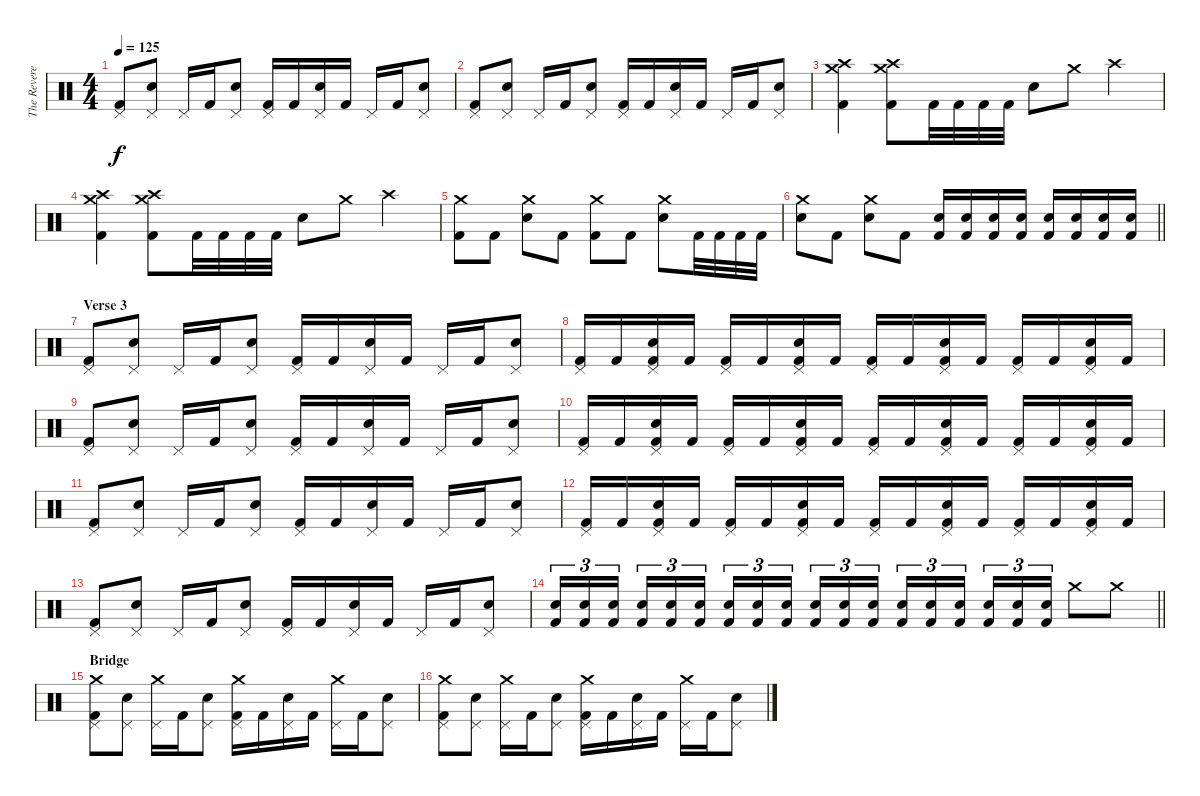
\track ("The Reverend" "The Revere") {instrument percussion}
\staff {score}
\articulation defaults
\ts (4 4)
\tempo 125
\clef neutral
\ks c
("Pedal Hi-Hat (hit)" "Kick (hit) 2").8{dy f} ("Pedal Hi-Hat (hit)" "Electric Snare (hit)").8 "Pedal Hi-Hat (hit)".16 "Kick (hit) 2".16 ("Pedal Hi-Hat (hit)" "Electric Snare (hit)").8 ("Pedal Hi-Hat (hit)" "Kick (hit) 2").16 "Kick (hit) 2".16 ("Pedal Hi-Hat (hit)" "Electric Snare (hit)").16 "Kick (hit) 2".16 "Pedal Hi-Hat (hit)".16 "Kick (hit) 2".16 ("Pedal Hi-Hat (hit)" "Electric Snare (hit)").8 |
("Pedal Hi-Hat (hit)" "Kick (hit) 2").8 ("Pedal Hi-Hat (hit)" "Electric Snare (hit)").8 "Pedal Hi-Hat (hit)".16 "Kick (hit) 2".16 ("Pedal Hi-Hat (hit)" "Electric Snare (hit)").8 ("Pedal Hi-Hat (hit)" "Kick (hit) 2").16 "Kick (hit) 2".16 ("Pedal Hi-Hat (hit)" "Electric Snare (hit)").16 "Kick (hit) 2".16 "Pedal Hi-Hat (hit)".16 "Kick (hit) 2".16 ("Pedal Hi-Hat (hit)" "Electric Snare (hit)").8 |
("Crash medium (hit)" "Crash high (hit)" "Kick (hit) 2").4 ("Crash medium (hit)" "Crash high (hit)" "Kick (hit) 2").8 "Kick (hit) 2".32 "Kick (hit) 2".32 "Kick (hit) 2".32 "Kick (hit) 2".32 "Electric Snare (hit)".8 "Crash medium (hit)".8 "Crash high (hit)".4 |
("Crash medium (hit)" "Crash high (hit)" "Kick (hit) 2").4 ("Crash medium (hit)" "Crash high (hit)" "Kick (hit) 2").8 "Kick (hit) 2".32 "Kick (hit) 2".32 "Kick (hit) 2".32 "Kick (hit) 2".32 "Electric Snare (hit)".8 "Crash medium (hit)".8 "Crash high (hit)".4 |
("Crash medium (hit)" "Kick (hit) 2").8 "Kick (hit) 2".8 ("Crash medium (hit)" "Electric Snare (hit)").8 "Kick (hit) 2".8 ("Crash medium (hit)" "Kick (hit) 2").8 "Kick (hit) 2".8 ("Crash medium (hit)" "Electric Snare (hit)").8 "Kick (hit) 2".32 "Kick (hit) 2".32 "Kick (hit) 2".32 "Kick (hit) 2".32 |
\barLineRight lightlight
("Crash medium (hit)" "Electric Snare (hit)").8 "Kick (hit) 2".8 ("Crash medium (hit)" "Electric Snare (hit)").8 "Kick (hit) 2".8 ("Electric Snare (hit)" "Kick (hit) 2").16 ("Electric Snare (hit)" "Kick (hit) 2").16 ("Electric Snare (hit)" "Kick (hit) 2").16 ("Electric Snare (hit)" "Kick (hit) 2").16 ("Electric Snare (hit)" "Kick (hit) 2").16 ("Electric Snare (hit)" "Kick (hit) 2").16 ("Electric Snare (hit)" "Kick (hit) 2").16 ("Electric Snare (hit)" "Kick (hit) 2").16 |
\section ("" "Verse 3")
("Pedal Hi-Hat (hit)" "Kick (hit) 2").8 ("Pedal Hi-Hat (hit)" "Electric Snare (hit)").8 "Pedal Hi-Hat (hit)".16 "Kick (hit) 2".16 ("Pedal Hi-Hat (hit)" "Electric Snare (hit)").8 ("Pedal Hi-Hat (hit)" "Kick (hit) 2").16 "Kick (hit) 2".16 ("Pedal Hi-Hat (hit)" "Electric Snare (hit)").16 "Kick (hit) 2".16 "Pedal Hi-Hat (hit)".16 "Kick (hit) 2".16 ("Pedal Hi-Hat (hit)" "Electric Snare (hit)").8 |
("Pedal Hi-Hat (hit)" "Kick (hit) 2").16 "Kick (hit) 2".16 ("Pedal Hi-Hat (hit)" "Electric Snare (hit)" "Kick (hit) 2").16 "Kick (hit) 2".16 ("Pedal Hi-Hat (hit)" "Kick (hit) 2").16 "Kick (hit) 2".16 ("Pedal Hi-Hat (hit)" "Electric Snare (hit)" "Kick (hit) 2").16 "Kick (hit) 2".16 ("Pedal Hi-Hat (hit)" "Kick (hit) 2").16 "Kick (hit) 2".16 ("Pedal Hi-Hat (hit)" "Electric Snare (hit)" "Kick (hit) 2").16 "Kick (hit) 2".16 ("Pedal Hi-Hat (hit)" "Kick (hit) 2").16 "Kick (hit) 2".16 ("Pedal Hi-Hat (hit)" "Electric Snare (hit)" "Kick (hit) 2").16 "Kick (hit) 2".16 |
("Pedal Hi-Hat (hit)" "Kick (hit) 2").8 ("Pedal Hi-Hat (hit)" "Electric Snare (hit)").8 "Pedal Hi-Hat (hit)".16 "Kick (hit) 2".16 ("Pedal Hi-Hat (hit)" "Electric Snare (hit)").8 ("Pedal Hi-Hat (hit)" "Kick (hit) 2").16 "Kick (hit) 2".16 ("Pedal Hi-Hat (hit)" "Electric Snare (hit)").16 "Kick (hit) 2".16 "Pedal Hi-Hat (hit)".16 "Kick (hit) 2".16 ("Pedal Hi-Hat (hit)" "Electric Snare (hit)").8 |
("Pedal Hi-Hat (hit)" "Kick (hit) 2").16 "Kick (hit) 2".16 ("Pedal Hi-Hat (hit)" "Electric Snare (hit)" "Kick (hit) 2").16 "Kick (hit) 2".16 ("Pedal Hi-Hat (hit)" "Kick (hit) 2").16 "Kick (hit) 2".16 ("Pedal Hi-Hat (hit)" "Electric Snare (hit)" "Kick (hit) 2").16 "Kick (hit) 2".16 ("Pedal Hi-Hat (hit)" "Kick (hit) 2").16 "Kick (hit) 2".16 ("Pedal Hi-Hat (hit)" "Electric Snare (hit)" "Kick (hit) 2").16 "Kick (hit) 2".16 ("Pedal Hi-Hat (hit)" "Kick (hit) 2").16 "Kick (hit) 2".16 ("Pedal Hi-Hat (hit)" "Electric Snare (hit)" "Kick (hit) 2").16 "Kick (hit) 2".16 |
("Pedal Hi-Hat (hit)" "Kick (hit) 2").8 ("Pedal Hi-Hat (hit)" "Electric Snare (hit)").8 "Pedal Hi-Hat (hit)".16 "Kick (hit) 2".16 ("Pedal Hi-Hat (hit)" "Electric Snare (hit)").8 ("Pedal Hi-Hat (hit)" "Kick (hit) 2").16 "Kick (hit) 2".16 ("Pedal Hi-Hat (hit)" "Electric Snare (hit)").16 "Kick (hit) 2".16 "Pedal Hi-Hat (hit)".16 "Kick (hit) 2".16 ("Pedal Hi-Hat (hit)" "Electric Snare (hit)").8 |
("Pedal Hi-Hat (hit)" "Kick (hit) 2").16 "Kick (hit) 2".16 ("Pedal Hi-Hat (hit)" "Electric Snare (hit)" "Kick (hit) 2").16 "Kick (hit) 2".16 ("Pedal Hi-Hat (hit)" "Kick (hit) 2").16 "Kick (hit) 2".16 ("Pedal Hi-Hat (hit)" "Electric Snare (hit)" "Kick (hit) 2").16 "Kick (hit) 2".16 ("Pedal Hi-Hat (hit)" "Kick (hit) 2").16 "Kick (hit) 2".16 ("Pedal Hi-Hat (hit)" "Electric Snare (hit)" "Kick (hit) 2").16 "Kick (hit) 2".16 ("Pedal Hi-Hat (hit)" "Kick (hit) 2").16 "Kick (hit) 2".16 ("Pedal Hi-Hat (hit)" "Electric Snare (hit)" "Kick (hit) 2").16 "Kick (hit) 2".16 |
("Pedal Hi-Hat (hit)" "Kick (hit) 2").8 ("Pedal Hi-Hat (hit)" "Electric Snare (hit)").8 "Pedal Hi-Hat (hit)".16 "Kick (hit) 2".16 ("Pedal Hi-Hat (hit)" "Electric Snare (hit)").8 ("Pedal Hi-Hat (hit)" "Kick (hit) 2").16 "Kick (hit) 2".16 ("Pedal Hi-Hat (hit)" "Electric Snare (hit)").16 "Kick (hit) 2".16 "Pedal Hi-Hat (hit)".16 "Kick (hit) 2".16 ("Pedal Hi-Hat (hit)" "Electric Snare (hit)").8 |
\barLineRight lightlight
("Electric Snare (hit)" "Kick (hit) 2").16{tu (3 2)} ("Electric Snare (hit)" "Kick (hit) 2").16{tu (3 2)} ("Electric Snare (hit)" "Kick (hit) 2").16{tu (3 2) beam splitsecondary} ("Electric Snare (hit)" "Kick (hit) 2").16{tu (3 2)} ("Electric Snare (hit)" "Kick (hit) 2").16{tu (3 2)} ("Electric Snare (hit)" "Kick (hit) 2").16{tu (3 2)} ("Electric Snare (hit)" "Kick (hit) 2").16{tu (3 2)} ("Electric Snare (hit)" "Kick (hit) 2").16{tu (3 2)} ("Electric Snare (hit)" "Kick (hit) 2").16{tu (3 2) beam splitsecondary} ("Electric Snare (hit)" "Kick (hit) 2").16{tu (3 2)} ("Electric Snare (hit)" "Kick (hit) 2").16{tu (3 2)} ("Electric Snare (hit)" "Kick (hit) 2").16{tu (3 2)} ("Electric Snare (hit)" "Kick (hit) 2").16{tu (3 2)} ("Electric Snare (hit)" "Kick (hit) 2").16{tu (3 2)} ("Electric Snare (hit)" "Kick (hit) 2").16{tu (3 2) beam splitsecondary} ("Electric Snare (hit)" "Kick (hit) 2").16{tu (3 2)} ("Electric Snare (hit)" "Kick (hit) 2").16{tu (3 2)} ("Electric Snare (hit)" "Kick (hit) 2").16{tu (3 2)} "Crash medium (hit)".8 "Crash medium (hit)".8 |
\section ("" "Bridge")
("Crash medium (hit)" "Pedal Hi-Hat (hit)" "Kick (hit) 2").8 ("Electric Snare (hit)" "Pedal Hi-Hat (hit)").8 ("Crash medium (hit)" "Pedal Hi-Hat (hit)").16 "Kick (hit) 2".16 ("Electric Snare (hit)" "Pedal Hi-Hat (hit)").8 ("Crash medium (hit)" "Pedal Hi-Hat (hit)" "Kick (hit) 2").16 "Kick (hit) 2".16 ("Electric Snare (hit)" "Pedal Hi-Hat (hit)").16 "Kick (hit) 2".16 ("Crash medium (hit)" "Pedal Hi-Hat (hit)").16 "Kick (hit) 2".16 ("Electric Snare (hit)" "Pedal Hi-Hat (hit)").8 |
("Crash medium (hit)" "Pedal Hi-Hat (hit)" "Kick (hit) 2").8 ("Electric Snare (hit)" "Pedal Hi-Hat (hit)").8 ("Crash medium (hit)" "Pedal Hi-Hat (hit)").16 "Kick (hit) 2".16 ("Electric Snare (hit)" "Pedal Hi-Hat (hit)").8 ("Crash medium (hit)" "Pedal Hi-Hat (hit)" "Kick (hit) 2").16 "Kick (hit) 2".16 ("Electric Snare (hit)" "Pedal Hi-Hat (hit)").16 "Kick (hit) 2".16 ("Crash medium (hit)" "Pedal Hi-Hat (hit)").16 "Kick (hit) 2".16 ("Electric Snare (hit)" "Pedal Hi-Hat (hit)").8
